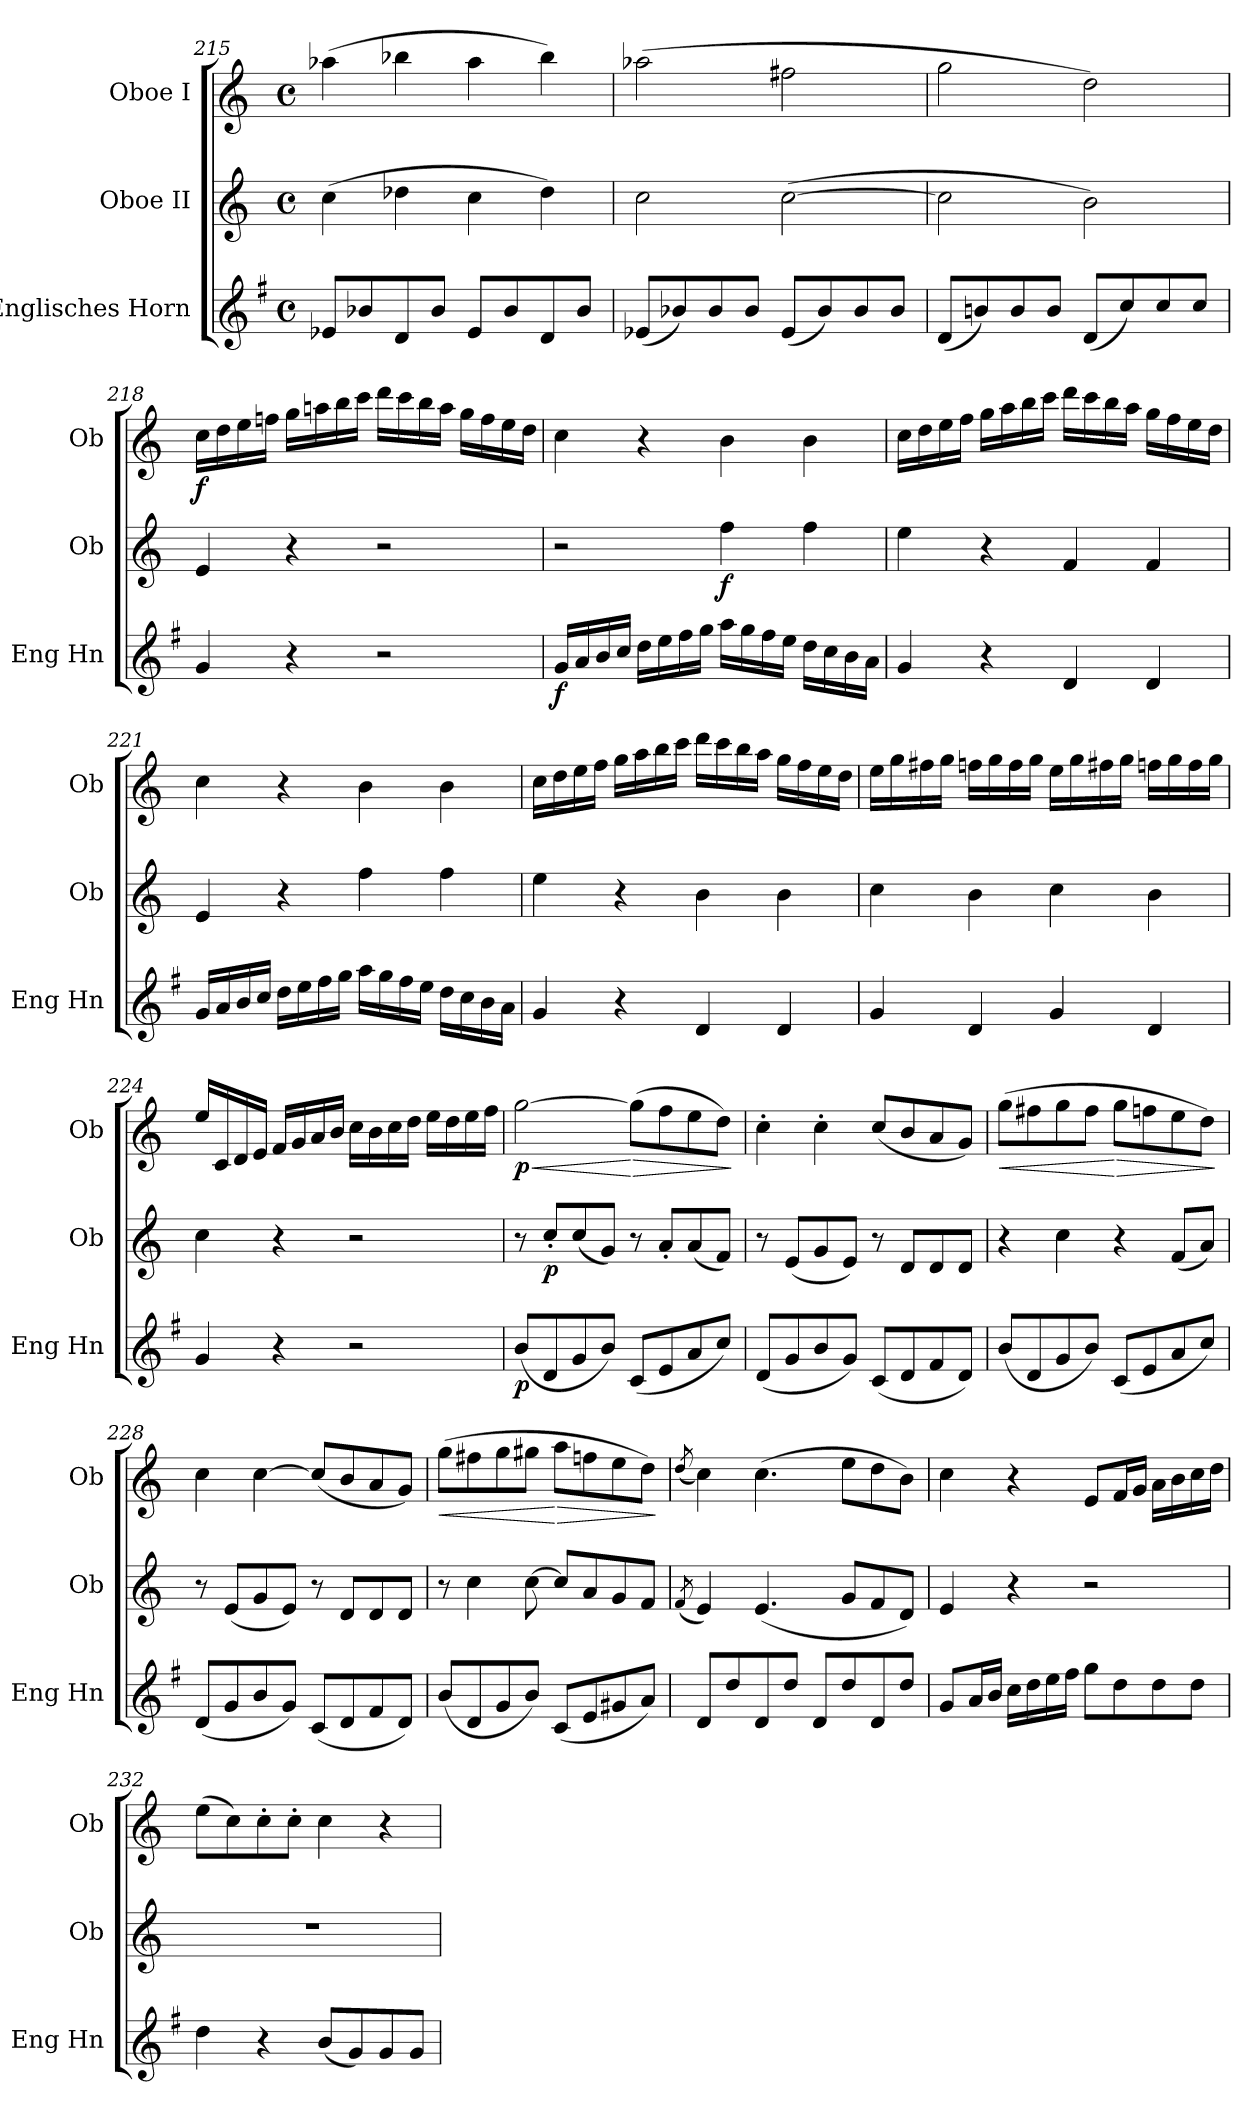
**kern	**dynam	**kern	**dynam	**kern	**dynam
*part3	*part3	*part2	*part2	*part1	*part1
*staff3	*staff3	*staff2	*staff2	*staff1	*staff1
*I"Englisches Horn	*	*I"Oboe II	*	*I"Oboe I	*
*I'Eng Hn	*	*I'Ob	*	*I'Ob	*
*clefG2	*	*clefG2	*	*clefG2	*
*ITrd4c7	*	*	*	*	*
*k[]	*	*k[]	*	*k[]	*
*M4/4	*	*M4/4	*	*M4/4	*
*met(c)	*	*met(c)	*	*met(c)	*
=215	=215	=215	=215	=215	=215
8A-X/L	.	(>4cc\	.	(>4aa-X\	.
8e-X/	.	.	.	.	.
8G/	.	4dd-X\	.	4bb-X\	.
8e-/J	.	.	.	.	.
8A-/L	.	4cc\	.	4aa-\	.
8e-/	.	.	.	.	.
8G/	.	4dd-\)	.	4bb-\)	.
8e-/J	.	.	.	.	.
=216	=216	=216	=216	=216	=216
(<8A-X/L	.	2cc\	.	(>2aa-X\	.
8e-X/)	.	.	.	.	.
8e-/	.	.	.	.	.
8e-/J	.	.	.	.	.
(<8A-/L	.	(>[2cc\	.	2ff#X\	.
8e-/)	.	.	.	.	.
8e-/	.	.	.	.	.
8e-/J	.	.	.	.	.
!!LO:LB:g=z
=217	=217	=217	=217	=217	=217
(<8G/L	.	2cc\]	.	2gg\	.
8en/)	.	.	.	.	.
8e/	.	.	.	.	.
8e/J	.	.	.	.	.
(<8G/L	.	2b\)	.	2dd\)	.
8f/)	.	.	.	.	.
8f/	.	.	.	.	.
8f/J	.	.	.	.	.
=218	=218	=218	=218	=218	=218
!	!	!	!	!	!LO:DY:b
4c/	.	4e/	.	16cc\LL	f
.	.	.	.	16dd\	.
.	.	.	.	16ee\	.
.	.	.	.	16ffn\JJ	.
4r	.	4r	.	16gg\LL	.
.	.	.	.	16aan\	.
.	.	.	.	16bb\	.
.	.	.	.	16ccc\JJ	.
2r	.	2r	.	16ddd\LL	.
.	.	.	.	16ccc\	.
.	.	.	.	16bb\	.
.	.	.	.	16aa\JJ	.
.	.	.	.	16gg\LL	.
.	.	.	.	16ff\	.
.	.	.	.	16ee\	.
.	.	.	.	16dd\JJ	.
=219	=219	=219	=219	=219	=219
!	!LO:DY:b	!	!	!	!
16c/LL	f	2r	.	4cc\	.
16d/	.	.	.	.	.
16e/	.	.	.	.	.
16f/JJ	.	.	.	.	.
16g\LL	.	.	.	4r	.
16a\	.	.	.	.	.
16b\	.	.	.	.	.
16cc\JJ	.	.	.	.	.
!	!	!	!LO:DY:b	!	!
16dd\LL	.	4ff\	f	4b\	.
16cc\	.	.	.	.	.
16b\	.	.	.	.	.
16a\JJ	.	.	.	.	.
16g\LL	.	4ff\	.	4b\	.
16f\	.	.	.	.	.
16e\	.	.	.	.	.
16d\JJ	.	.	.	.	.
=220	=220	=220	=220	=220	=220
4c/	.	4ee\	.	16cc\LL	.
.	.	.	.	16dd\	.
.	.	.	.	16ee\	.
.	.	.	.	16ff\JJ	.
4r	.	4r	.	16gg\LL	.
.	.	.	.	16aa\	.
.	.	.	.	16bb\	.
.	.	.	.	16ccc\JJ	.
4G/	.	4f/	.	16ddd\LL	.
.	.	.	.	16ccc\	.
.	.	.	.	16bb\	.
.	.	.	.	16aa\JJ	.
4G/	.	4f/	.	16gg\LL	.
.	.	.	.	16ff\	.
.	.	.	.	16ee\	.
.	.	.	.	16dd\JJ	.
!!LO:LB:g=z
=221	=221	=221	=221	=221	=221
16c/LL	.	4e/	.	4cc\	.
16d/	.	.	.	.	.
16e/	.	.	.	.	.
16f/JJ	.	.	.	.	.
16g\LL	.	4r	.	4r	.
16a\	.	.	.	.	.
16b\	.	.	.	.	.
16cc\JJ	.	.	.	.	.
16dd\LL	.	4ff\	.	4b\	.
16cc\	.	.	.	.	.
16b\	.	.	.	.	.
16a\JJ	.	.	.	.	.
16g\LL	.	4ff\	.	4b\	.
16f\	.	.	.	.	.
16e\	.	.	.	.	.
16d\JJ	.	.	.	.	.
=222	=222	=222	=222	=222	=222
4c/	.	4ee\	.	16cc\LL	.
.	.	.	.	16dd\	.
.	.	.	.	16ee\	.
.	.	.	.	16ff\JJ	.
4r	.	4r	.	16gg\LL	.
.	.	.	.	16aa\	.
.	.	.	.	16bb\	.
.	.	.	.	16ccc\JJ	.
4G/	.	4b\	.	16ddd\LL	.
.	.	.	.	16ccc\	.
.	.	.	.	16bb\	.
.	.	.	.	16aa\JJ	.
4G/	.	4b\	.	16gg\LL	.
.	.	.	.	16ff\	.
.	.	.	.	16ee\	.
.	.	.	.	16dd\JJ	.
=223	=223	=223	=223	=223	=223
4c/	.	4cc\	.	16ee\LL	.
.	.	.	.	16gg\	.
.	.	.	.	16ff#X\	.
.	.	.	.	16gg\JJ	.
4G/	.	4b\	.	16ffn\LL	.
.	.	.	.	16gg\	.
.	.	.	.	16ff\	.
.	.	.	.	16gg\JJ	.
4c/	.	4cc\	.	16ee\LL	.
.	.	.	.	16gg\	.
.	.	.	.	16ff#X\	.
.	.	.	.	16gg\JJ	.
4G/	.	4b\	.	16ffn\LL	.
.	.	.	.	16gg\	.
.	.	.	.	16ff\	.
.	.	.	.	16gg\JJ	.
!!LO:LB:g=z
=224	=224	=224	=224	=224	=224
4c/	.	4cc\	.	16ee/LL	.
.	.	.	.	16c/	.
.	.	.	.	16d/	.
.	.	.	.	16e/JJ	.
4r	.	4r	.	16f/LL	.
.	.	.	.	16g/	.
.	.	.	.	16a/	.
.	.	.	.	16b/JJ	.
2r	.	2r	.	16cc\LL	.
.	.	.	.	16b\	.
.	.	.	.	16cc\	.
.	.	.	.	16dd\JJ	.
.	.	.	.	16ee\LL	.
.	.	.	.	16dd\	.
.	.	.	.	16ee\	.
.	.	.	.	16ff\JJ	.
=225	=225	=225	=225	=225	=225
!	!LO:DY:b	!	!	!	!LO:HP:b
!	!	!	!	!	!LO:DY:n=1:b
(<8e/L	p	8r	.	[2gg\	< p
!	!	!	!LO:DY:b	!	!
8G/	.	8cc'/L	p	.	.
8c/	.	(<8cc/	.	.	.
8e/J)	.	8g/J)	.	.	.
!	!	!	!	!	!LO:HP:n=1:b
(<8F/L	.	8r	.	(>8gg\L]	[ >
8A/	.	8a'/L	.	8ff\	.
8d/	.	(<8a/	.	8ee\	.
8f/J)	.	8f/J)	.	8dd\J)	.
.	.	.	.	.	]
=226	=226	=226	=226	=226	=226
(<8G/L	.	8r	.	4cc'\	.
8c/	.	(<8e/L	.	.	.
8e/	.	8g/	.	4cc'\	.
8c/J)	.	8e/J)	.	.	.
(<8F/L	.	8r	.	(<8cc/L	.
8G/	.	8d/L	.	8b/	.
8B/	.	8d/	.	8a/	.
8G/J)	.	8d/J	.	8g/J)	.
=227	=227	=227	=227	=227	=227
!	!	!	!	!	!LO:HP:b
(<8e/L	.	4r	.	(>8gg\L	<
8G/	.	.	.	8ff#X\	.
8c/	.	4cc\	.	8gg\	.
8e/J)	.	.	.	8ff#\J	.
!	!	!	!	!	!LO:HP:n=1:b
(<8F/L	.	4r	.	8gg\L	[ >
8A/	.	.	.	8ffn\	.
8d/	.	(<8f/L	.	8ee\	.
8f/J)	.	8a/J)	.	8dd\J)	.
.	.	.	.	.	]
=228	=228	=228	=228	=228	=228
(<8G/L	.	8r	.	4cc\	.
8c/	.	(<8e/L	.	.	.
8e/	.	8g/	.	[4cc\	.
8c/J)	.	8e/J)	.	.	.
(<8F/L	.	8r	.	(<8cc/L]	.
8G/	.	8d/L	.	8b/	.
8B/	.	8d/	.	8a/	.
8G/J)	.	8d/J	.	8g/J)	.
=229	=229	=229	=229	=229	=229
!	!	!	!	!	!LO:HP:b
(<8e/L	.	8r	.	(>8gg\L	<
8G/	.	4cc\	.	8ff#X\	.
8c/	.	.	.	8gg\	.
8e/J)	.	[8cc\	.	8gg#X\J	.
!	!	!	!	!	!LO:HP:n=1:b
(<8F/L	.	8cc/L]	.	8aa\L	[ >
8A/	.	8a/	.	8ffn\	.
8c#X/	.	8g/	.	8ee\	.
8d/J)	.	8f/J	.	8dd\J)	.
.	.	.	.	.	]
!!LO:LB:g=z
=230	=230	=230	=230	=230	=230
.	.	(<8qf/	.	(<8qdd/	.
8G/L	.	4e/)	.	4cc\)	.
8g/	.	.	.	.	.
8G/	.	(<4.e/	.	(>4.cc\	.
8g/J	.	.	.	.	.
8G/L	.	.	.	.	.
8g/	.	8g/L	.	8ee\L	.
8G/	.	8f/	.	8dd\	.
8g/J	.	8d/J)	.	8b\J)	.
=231	=231	=231	=231	=231	=231
8c/L	.	4e/	.	4cc\	.
16d/L	.	.	.	.	.
16e/JJ	.	.	.	.	.
16f\LL	.	4r	.	4r	.
16g\	.	.	.	.	.
16a\	.	.	.	.	.
16b\JJ	.	.	.	.	.
8cc\L	.	2r	.	8e/L	.
8g\	.	.	.	16f/L	.
.	.	.	.	16g/JJ	.
8g\	.	.	.	16a\LL	.
.	.	.	.	16b\	.
8g\J	.	.	.	16cc\	.
.	.	.	.	16dd\JJ	.
=232	=232	=232	=232	=232	=232
4g\	.	1r	.	(>8ee\L	.
.	.	.	.	8cc\)	.
4r	.	.	.	8cc'\	.
.	.	.	.	8cc'\J	.
(<8e/L	.	.	.	4cc\	.
8c/)	.	.	.	.	.
8c/	.	.	.	4r	.
8c/J	.	.	.	.	.
=	=	=	=	=	=
*-	*-	*-	*-	*-	*-
